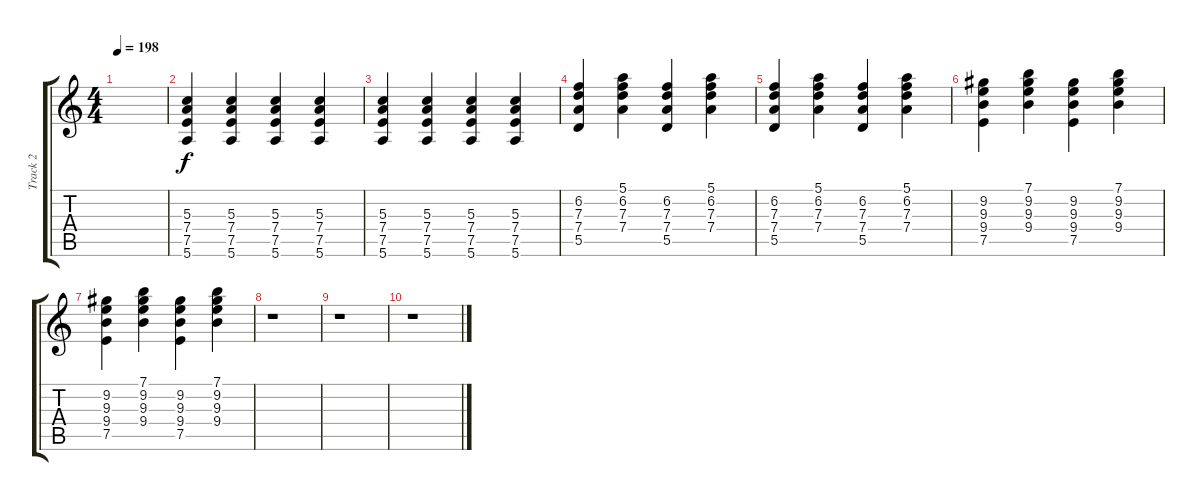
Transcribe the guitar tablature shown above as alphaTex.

\track ("Track 2" "Track 2") {mute instrument acousticguitarsteel}
\staff {score tabs}
\tuning (E4 B3 G3 D3 A2 E2) {hide}
\ts (4 4)
\tempo 198
\clef g2
\ks c
|
(5.3 7.4 7.5 5.6).4 (5.3 7.4 7.5 5.6).4 (5.3 7.4 7.5 5.6).4 (5.3 7.4 7.5 5.6).4 |
(5.3 7.4 7.5 5.6).4 (5.3 7.4 7.5 5.6).4 (5.3 7.4 7.5 5.6).4 (5.3 7.4 7.5 5.6).4 |
(6.2 7.3 7.4 5.5).4 (5.1 6.2 7.3 7.4).4 (6.2 7.3 7.4 5.5).4 (5.1 6.2 7.3 7.4).4 |
(6.2 7.3 7.4 5.5).4 (5.1 6.2 7.3 7.4).4 (6.2 7.3 7.4 5.5).4 (5.1 6.2 7.3 7.4).4 |
(9.2 9.3 9.4 7.5).4 (7.1 9.2 9.3 9.4).4 (9.2 9.3 9.4 7.5).4 (7.1 9.2 9.3 9.4).4 |
(9.2 9.3 9.4 7.5).4 (7.1 9.2 9.3 9.4).4 (9.2 9.3 9.4 7.5).4 (7.1 9.2 9.3 9.4).4 |
r.1 |
r.1 |
r.1
